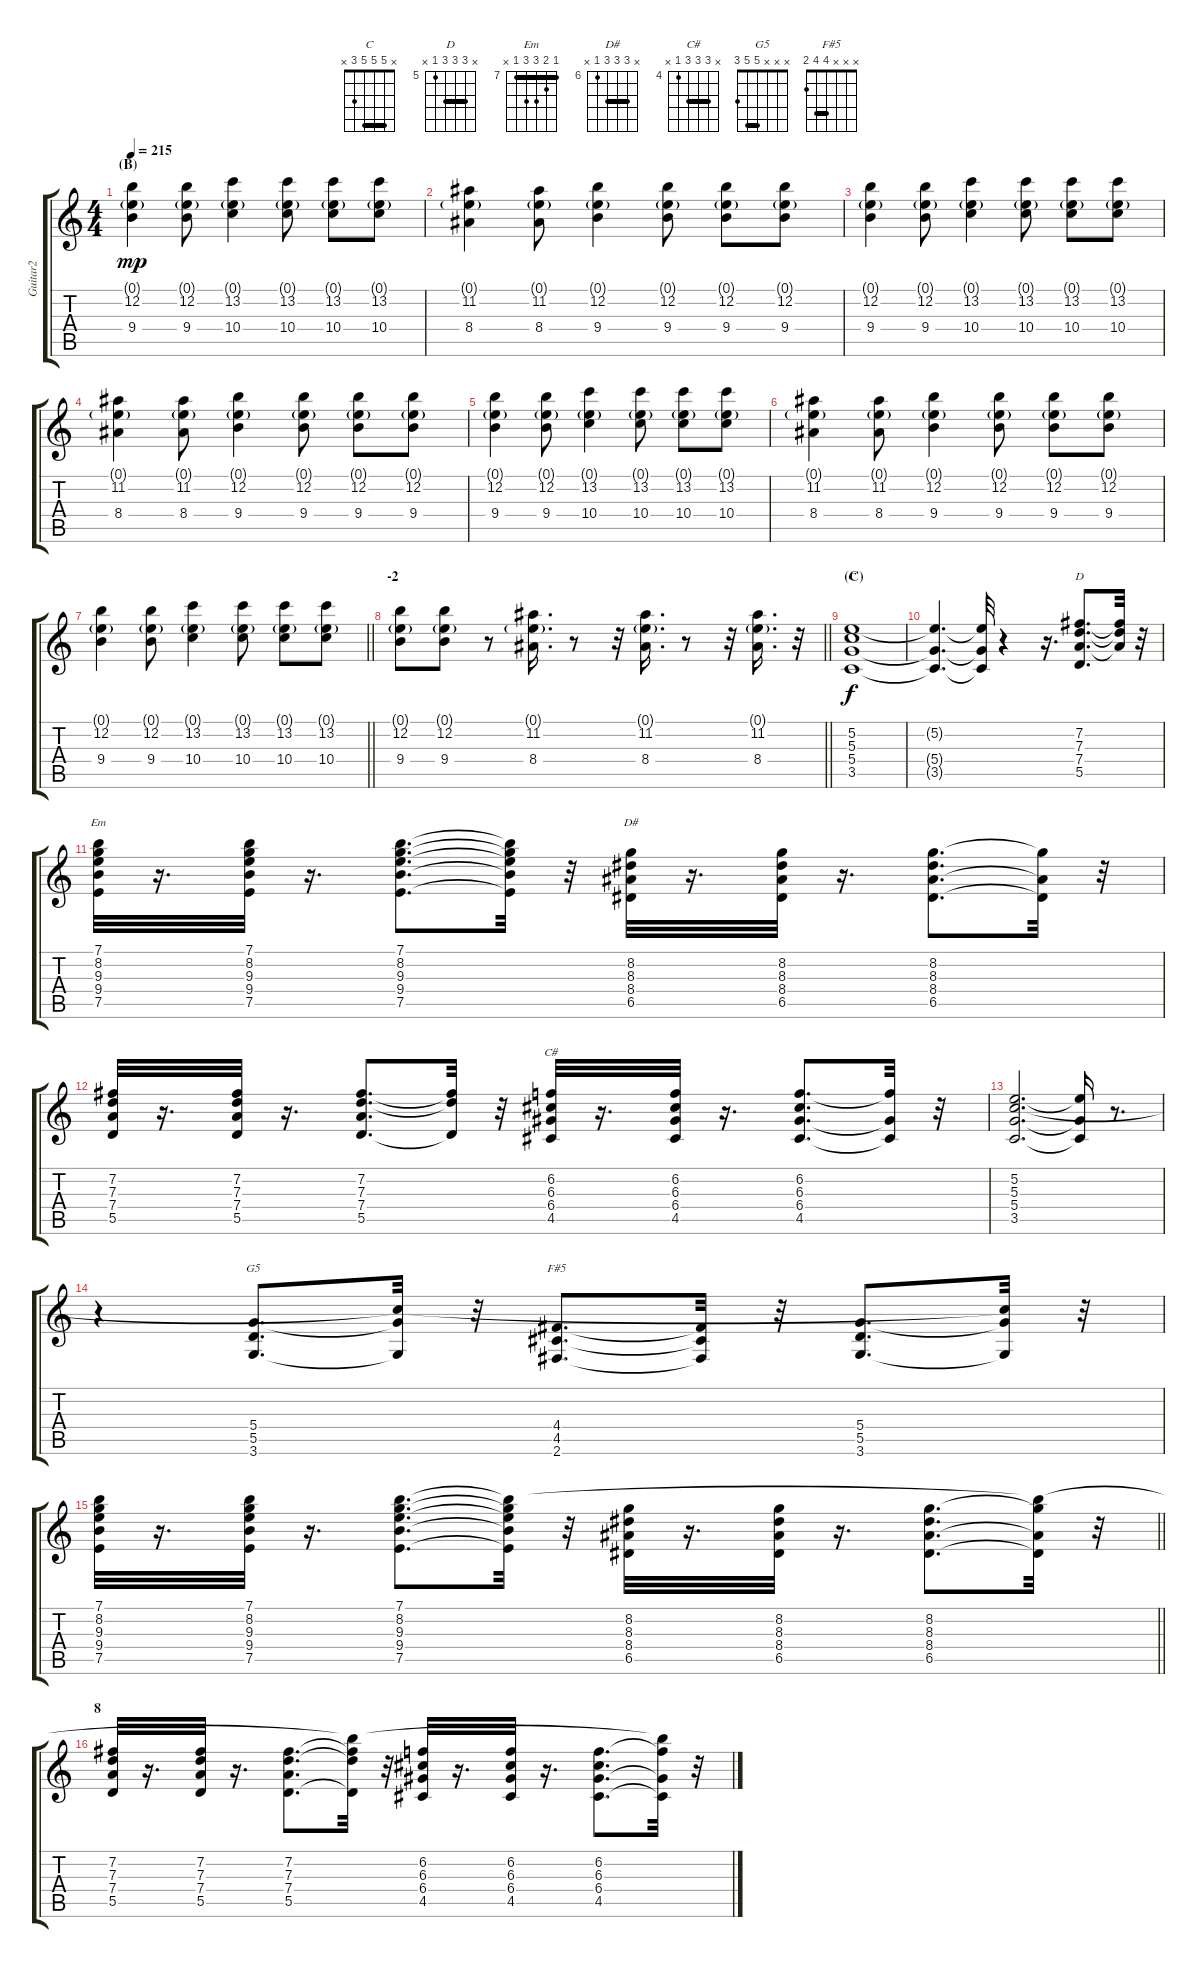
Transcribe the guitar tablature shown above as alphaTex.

\track ("Guitar2" "Guitar2") {instrument overdrivenguitar}
\staff {score tabs}
\tuning (E4 B3 G3 D3 A2 E2) {hide}
\chord ("C" x 5 5 5 3 x) {barre 5}
\chord ("D" x 7 7 7 5 x) {firstfret 5 barre 7}
\chord ("Em" 7 8 9 9 7 x) {firstfret 7 barre 7}
\chord ("D#" x 8 8 8 6 x) {firstfret 6 barre 8}
\chord ("C#" x 6 6 6 4 x) {firstfret 4 barre 6}
\chord ("G5" x x x 5 5 3) {barre 5}
\chord ("F#5" x x x 4 4 2) {barre 4}
\ts (4 4)
\section ("" "(B)")
\tempo 215
\clef g2
\ks c
(0.1{g} 12.2 9.4).4{dy mp} (0.1{g} 12.2 9.4).8 (0.1{g} 13.2 10.4).4 (0.1{g} 13.2 10.4).8 (0.1{g} 13.2 10.4).8 (0.1{g} 13.2 10.4).8 |
(0.1{g} 11.2 8.4).4 (0.1{g} 11.2 8.4).8 (0.1{g} 12.2 9.4).4 (0.1{g} 12.2 9.4).8 (0.1{g} 12.2 9.4).8 (0.1{g} 12.2 9.4).8 |
(0.1{g} 12.2 9.4).4 (0.1{g} 12.2 9.4).8 (0.1{g} 13.2 10.4).4 (0.1{g} 13.2 10.4).8 (0.1{g} 13.2 10.4).8 (0.1{g} 13.2 10.4).8 |
(0.1{g} 11.2 8.4).4 (0.1{g} 11.2 8.4).8 (0.1{g} 12.2 9.4).4 (0.1{g} 12.2 9.4).8 (0.1{g} 12.2 9.4).8 (0.1{g} 12.2 9.4).8 |
(0.1{g} 12.2 9.4).4 (0.1{g} 12.2 9.4).8 (0.1{g} 13.2 10.4).4 (0.1{g} 13.2 10.4).8 (0.1{g} 13.2 10.4).8 (0.1{g} 13.2 10.4).8 |
(0.1{g} 11.2 8.4).4 (0.1{g} 11.2 8.4).8 (0.1{g} 12.2 9.4).4 (0.1{g} 12.2 9.4).8 (0.1{g} 12.2 9.4).8 (0.1{g} 12.2 9.4).8 |
\barLineRight lightlight
(0.1{g} 12.2 9.4).4 (0.1{g} 12.2 9.4).8 (0.1{g} 13.2 10.4).4 (0.1{g} 13.2 10.4).8 (0.1{g} 13.2 10.4).8 (0.1{g} 13.2 10.4).8 |
\section ("" "-2")
\barLineRight lightlight
(0.1{g} 12.2 9.4).8 (0.1{g} 12.2 9.4).8 r.8 (0.1{g} 11.2 8.4).16{d} r.8 r.32 (0.1{g} 11.2 8.4).16{d} r.8 r.32 (0.1{g} 11.2 8.4).16{d} r.32 |
\section ("" "(C)")
(5.2 5.3 5.4 3.5).1{ch "C" dy f} |
(5.2{t} 5.4{t} 3.5{t}).4{d} (5.2{t} 5.4{t} 3.5{t}).32 r.4 r.16{d} (7.2 7.3 7.4 5.5).8{d ch "D"} (7.2{t} 7.3{t} 7.4{t}).32 r.32 |
(7.1 8.2 9.3 9.4 7.5).32{ch "Em"} r.16{d} (7.1 8.2 9.3 9.4 7.5).32 r.16{d} (7.1 8.2 9.3 9.4 7.5).8{d} (7.1{t} 8.2{t} 9.3{t} 9.4{t} 7.5{t}).32 r.32 (8.2 8.3 8.4 6.5).32{ch "D#"} r.16{d} (8.2 8.3 8.4 6.5).32 r.16{d} (8.2 8.3 8.4 6.5).8{d} (8.2{t} 8.4{t} 6.5{t}).32 r.32 |
(7.2 7.3 7.4 5.5).32 r.16{d} (7.2 7.3 7.4 5.5).32 r.16{d} (7.2 7.3 7.4 5.5).8{d} (7.2{t} 7.3{t} 5.5{t}).32 r.32 (6.2 6.3 6.4 4.5).32{ch "C#"} r.16{d} (6.2 6.3 6.4 4.5).32 r.16{d} (6.2 6.3 6.4 4.5).8{d} (6.2{t} 6.4{t} 4.5{t}).32 r.32 |
(5.2 5.3 5.4 3.5).2{d} (5.2{t} 5.4{t} 3.5{t}).16 r.8{d} |
r.4 (5.4 5.5 3.6).8{d ch "G5"} (5.3{t} 5.4{t} 3.6{t}).32 r.32 (4.4 4.5 2.6).8{d ch "F#5"} (4.4{t} 4.5{t} 2.6{t}).32 r.32 (5.4 5.5 3.6).8{d} (5.3{t} 5.4{t} 3.6{t}).32 r.32 |
\barLineRight lightlight
(7.1 8.2 9.3 9.4 7.5).32 r.16{d} (7.1 8.2 9.3 9.4 7.5).32 r.16{d} (7.1 8.2 9.3 9.4 7.5).8{d} (7.1{t} 8.2{t} 9.3{t} 9.4{t} 7.5{t}).32 r.32 (8.2 8.3 8.4 6.5).32 r.16{d} (8.2 8.3 8.4 6.5).32 r.16{d} (8.2 8.3 8.4 6.5).8{d} (7.1{t} 8.2{t} 8.4{t} 6.5{t}).32 r.32 |
\section ("" "8")
(7.2 7.3 7.4 5.5).32 r.16{d} (7.2 7.3 7.4 5.5).32 r.16{d} (7.2 7.3 7.4 5.5).8{d} (7.1{t} 7.2{t} 7.3{t} 5.5{t}).32 r.32 (6.2 6.3 6.4 4.5).32 r.16{d} (6.2 6.3 6.4 4.5).32 r.16{d} (6.2 6.3 6.4 4.5).8{d} (7.1{t} 6.2{t} 6.4{t} 4.5{t}).32 r.32
